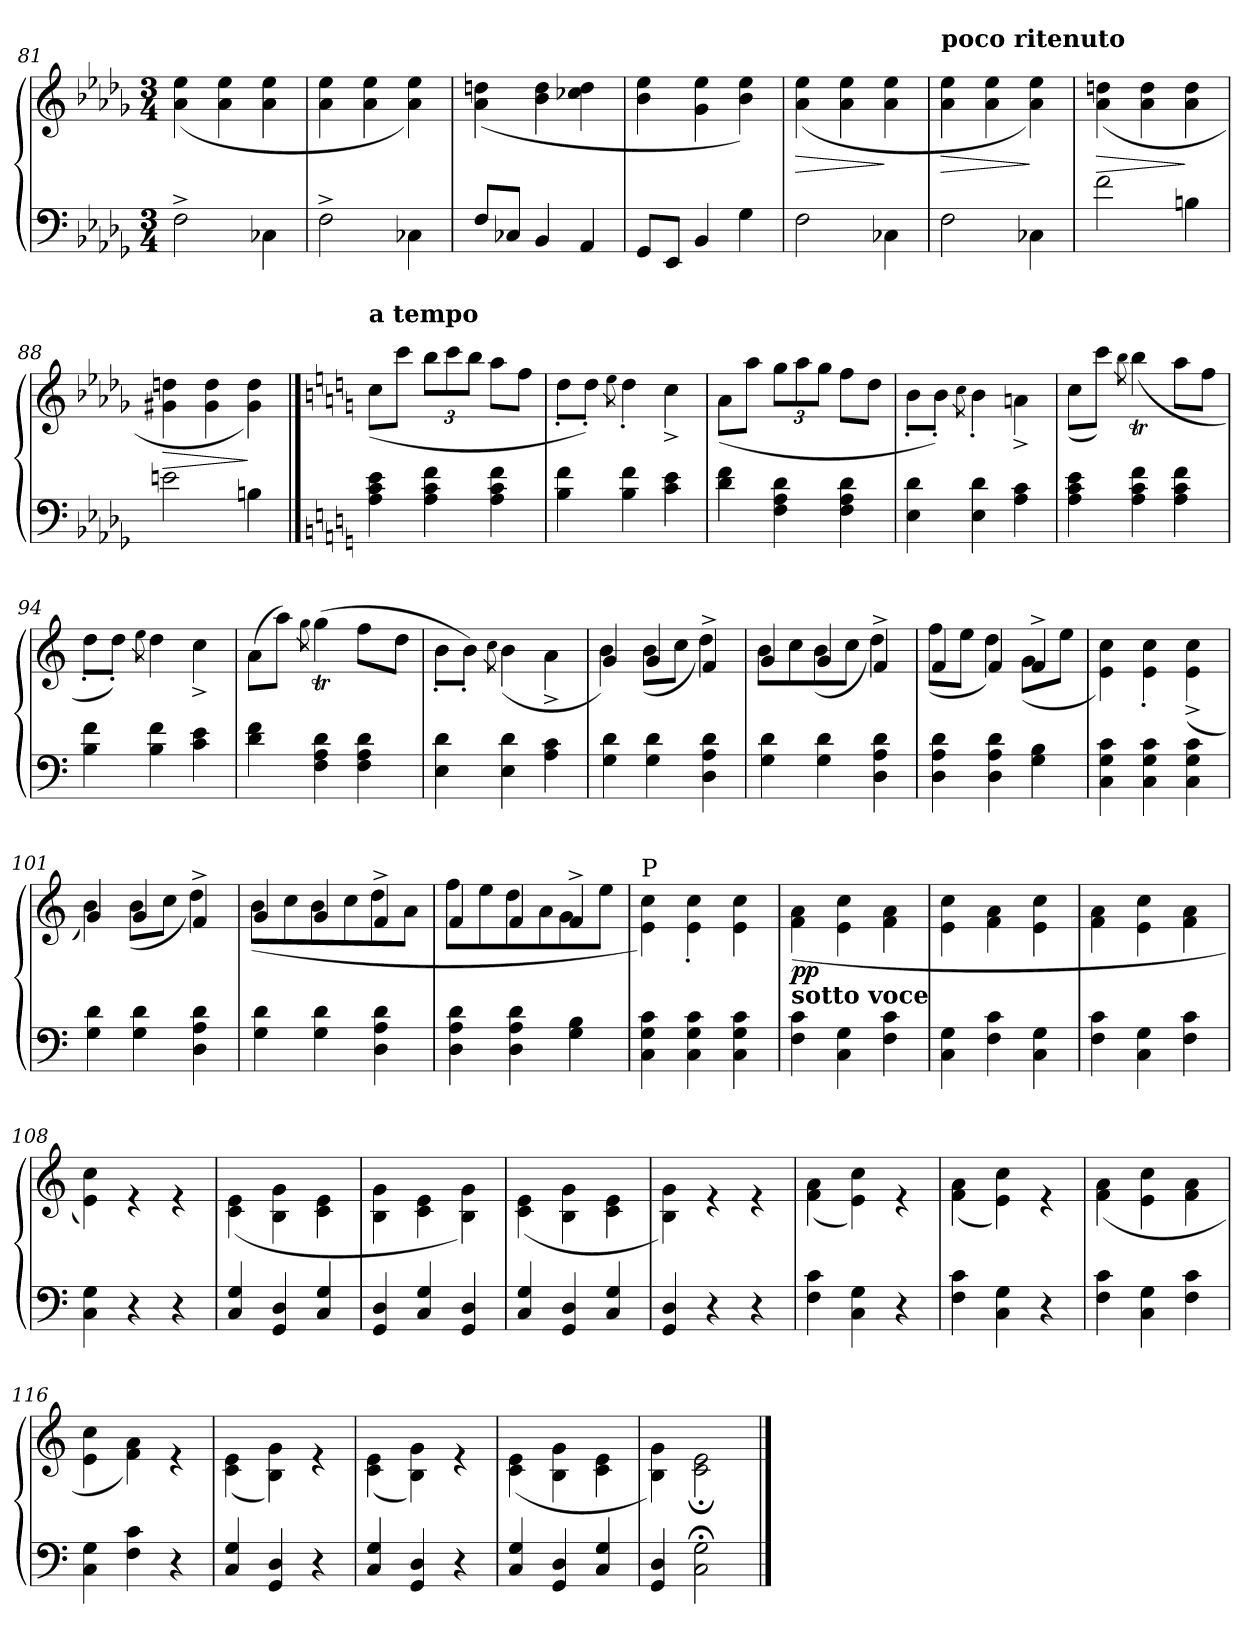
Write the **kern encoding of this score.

**kern	**kern	**dynam
*part1	*part1	*part1
*staff2	*staff1	*staff1/2
*clefF4	*clefG2	*
*k[b-e-a-d-g-]	*k[b-e-a-d-g-]	*
*M3/4	*M3/4	*
=81	=81	=81
*	*^	*
2F^\	2.ryy	(<4a-\ 4ee-\	.
.	.	4a-\ 4ee-\	.
4C-X\	.	4a-\ 4ee-\	.
=82	=82	=82	=82
2F^\	2.ryy	4a-\ 4ee-\	.
.	.	4a-\ 4ee-\	.
4C-X\	.	4a-\ 4ee-\)	.
=83	=83	=83	=83
8F/L	2.ryy	(<4a-\ 4ddn\	.
8C-X/J	.	.	.
4BB-/	.	4b-\ 4dd\	.
4AA-/	.	4cc-X\ 4dd\	.
!!LO:LB:g=z	!!
=84	=84	=84	=84
8GG-/L	2.ryy	4b-\ 4ee-\	.
8EE-/J	.	.	.
4BB-/	.	4g-\ 4ee-\	.
4G-\	.	4b-\ 4ee-\)	.
=85	=85	=85	=85
!	!	!	!LO:HP:b
2F\	2.ryy	(<4a-\ 4ee-\	>
.	.	4a-\ 4ee-\	.
4C-X\	.	4a-\ 4ee-\	]
=86	=86	=86	=86
!	!LO:TX:a:B:t=poco ritenuto	!	!
!	!	!	!LO:HP:b
2F\	2.ryy	4a-\ 4ee-\	>
.	.	4a-\ 4ee-\	.
4C-X\	.	4a-\ 4ee-\)	]
=87	=87	=87	=87
!	!	!	!LO:HP:b
2f\	2.ryy	(<4a-\ 4ddn\	>
.	.	4a-\ 4dd\	.
4Bn\	.	4a-\ 4dd\	]
=88	=88	=88	=88
!	!	!	!LO:HP:b
2en\	2.ryy	4g#X\ 4ddn\	>
.	.	4g#\ 4dd\	.
4Bn\	.	4g#\ 4dd\)	]
==89	==89	==89	==89
*k[]	*k[]	*	*
!	!LO:TX:a:B:t=a tempo	!	!
4A\ 4c\ 4e\	2.ryy	(<8cc\L	.
.	.	8ccc\J	.
*	*	*Xbrackettup	*
4A\ 4c\ 4f\	.	12bb\L	.
.	.	12ccc\	.
.	.	12bb\J	.
4A\ 4c\ 4f\	.	8aa\L	.
.	.	8ff\J	.
=90	=90	=90	=90
4B\ 4f\	2.ryy	8dd'\L	.
.	.	8dd'\J)	.
.	.	8qee\	.
4B\ 4f\	.	4dd'\	.
4c\ 4e\	.	4cc^\	.
=91	=91	=91	=91
4d\ 4f\	2.ryy	(<8a\L	.
.	.	8aa\J	.
4F\ 4A\ 4d\	.	12gg\L	.
.	.	12aa\	.
.	.	12gg\J	.
4F\ 4A\ 4d\	.	8ff\L	.
.	.	8dd\J	.
!!LO:LB:g=z	!!
=92	=92	=92	=92
4E\ 4d\	2.ryy	8b'\L	.
.	.	8b'\J)	.
.	.	8qcc\	.
4E\ 4d\	.	4b'\	.
4A\ 4c\	.	4an^\	.
=93	=93	=93	=93
4A\ 4c\ 4e\	2.ryy	(<8cc\L	.
.	.	8ccc\J)	.
.	.	8qbb\	.
4A\ 4c\ 4f\	.	(<4bbt\	.
4A\ 4c\ 4f\	.	8aa\L	.
.	.	8ff\J	.
=94	=94	=94	=94
4B\ 4f\	2.ryy	8dd'\L	.
.	.	8dd'\J)	.
.	.	8qee\	.
4B\ 4f\	.	4dd\	.
4c\ 4e\	.	4cc^\	.
=95	=95	=95	=95
4d\ 4f\	2ryy	(<8a\L	.
.	.	8aa\J)	.
.	.	8qgg\	.
4F\ 4A\ 4d\	.	(<4ggT\	.
4F\ 4A\ 4d\	16ryy	8ff\L	.
.	16ryy	.	.
.	8ryy	8dd\J	.
=96	=96	=96	=96
4E\ 4d\	2.ryy	8b'\L	.
.	.	8b'\J)	.
.	.	8qcc\	.
4E\ 4d\	.	(<4b\	.
4A\ 4c\	.	4a^\	.
=97	=97	=97	=97
4G\ 4d\	4g/	4b\)	.
4G\ 4d\	4g/	(<8b\L	.
.	.	8cc\J	.
4D\ 4A\ 4d\	4f^/	4dd\)	.
=98	=98	=98	=98
4G\ 4d\	4g/	8b\L	.
.	.	8cc\	.
4G\ 4d\	4g/	(<8b\	.
.	.	8cc\J	.
4D\ 4A\ 4d\	4f^/	4dd\)	.
!!LO:LB:g=z	!!
=99	=99	=99	=99
4D\ 4A\ 4d\	4f/	(<8ff\L	.
.	.	8ee\J	.
4D\ 4A\ 4d\	4f/	4dd\)	.
4G\ 4B\	4f^/	(<8g\L	.
.	.	8ee\J	.
=100	=100	=100	=100
4C\ 4G\ 4c\	2.ryy	4e\ 4cc\)	.
4C\ 4G\ 4c\	.	4e\' 4cc\'	.
4C\ 4G\ 4c\	.	(>4e\^ 4cc\^	.
=101	=101	=101	=101
4G\ 4d\	4g/	4b\)	.
4G\ 4d\	4g/	(<8b\L	.
.	.	8cc\J	.
4D\ 4A\ 4d\	4f^/	4dd\)	.
=102	=102	=102	=102
4G\ 4d\	4g/	(>8b\L	.
.	.	8cc\	.
4G\ 4d\	4g/	8b\	.
.	.	8cc\	.
4D\ 4A\ 4d\	4f^/	8dd\	.
.	.	8a\J	.
=103	=103	=103	=103
4D\ 4A\ 4d\	4f/	8ff\L	.
.	.	8ee\	.
4D\ 4A\ 4d\	4f/	8dd\	.
.	.	8a\	.
4G\ 4B\	4f^/	8g\	.
.	.	8ee\J	.
=104	=104	=104	=104
!	!LO:TX:a:t=P	!	!
4C\ 4G\ 4c\	2.ryy	4e\ 4cc\)	.
4C\ 4G\ 4c\	.	4e\' 4cc\'	.
4C\ 4G\ 4c\	.	4e\ 4cc\	.
=105	=105	=105	=105
!	!LO:TX:b:B:t=sotto voce	!	!
!	!	!	!LO:DY:b
4F\ 4c\	2.ryy	(<4f\ 4a\	pp
4C\ 4G\	.	4e\ 4cc\	.
4F\ 4c\	.	4f\ 4a\	.
=106	=106	=106	=106
4C\ 4G\	2.ryy	4e\ 4cc\	.
4F\ 4c\	.	4f\ 4a\	.
4C\ 4G\	.	4e\ 4cc\	.
!!LO:LB:g=z	!!
=107	=107	=107	=107
4F\ 4c\	2.ryy	4f\ 4a\	.
4C\ 4G\	.	4e\ 4cc\	.
4F\ 4c\	.	4f\ 4a\	.
=108	=108	=108	=108
4C\ 4G\	2.ryy	4e\ 4cc\)	.
4r	.	4r	.
4r	.	4r	.
=109	=109	=109	=109
4C/ 4G/	2.ryy	(<4c\ 4e\	.
4GG/ 4D/	.	4B\ 4g\	.
4C/ 4G/	.	4c\ 4e\	.
=110	=110	=110	=110
4GG/ 4D/	2.ryy	4B\ 4g\	.
4C/ 4G/	.	4c\ 4e\	.
4GG/ 4D/	.	4B\ 4g\)	.
=111	=111	=111	=111
4C/ 4G/	2.ryy	(<4c\ 4e\	.
4GG/ 4D/	.	4B\ 4g\	.
4C/ 4G/	.	4c\ 4e\	.
=112	=112	=112	=112
4GG/ 4D/	2.ryy	4B\ 4g\)	.
4r	.	4r	.
4r	.	4r	.
=113	=113	=113	=113
4F\ 4c\	2.ryy	(<4f\ 4a\	.
4C\ 4G\	.	4e\ 4cc\)	.
4r	.	4r	.
=114	=114	=114	=114
4F\ 4c\	2.ryy	(<4f\ 4a\	.
4C\ 4G\	.	4e\ 4cc\)	.
4r	.	4r	.
=115	=115	=115	=115
4F\ 4c\	2.ryy	(<4f\ 4a\	.
4C\ 4G\	.	4e\ 4cc\	.
4F\ 4c\	.	4f\ 4a\	.
=116	=116	=116	=116
4C\ 4G\	2.ryy	4e\ 4cc\	.
4F\ 4c\	.	4f\ 4a\)	.
4r	.	4r	.
=117	=117	=117	=117
4C/ 4G/	2.ryy	(<4c\ 4e\	.
4GG/ 4D/	.	4B\ 4g\)	.
4r	.	4r	.
!!LO:PB:g=z	!!
=118	=118	=118	=118
4C/ 4G/	2.ryy	(<4c\ 4e\	.
4GG/ 4D/	.	4B\ 4g\)	.
4r	.	4r	.
=119	=119	=119	=119
4C/ 4G/	2.ryy	(<4c\ 4e\	.
4GG/ 4D/	.	4B\ 4g\	.
4C/ 4G/	.	4c\ 4e\	.
=120	=120	=120	=120
4GG/ 4D/	2.ryy	4B\ 4g\)	.
2C\; 2G\;	.	2c\; 2e\;	.
*	*v	*v	*
==	==	==
*-	*-	*-
